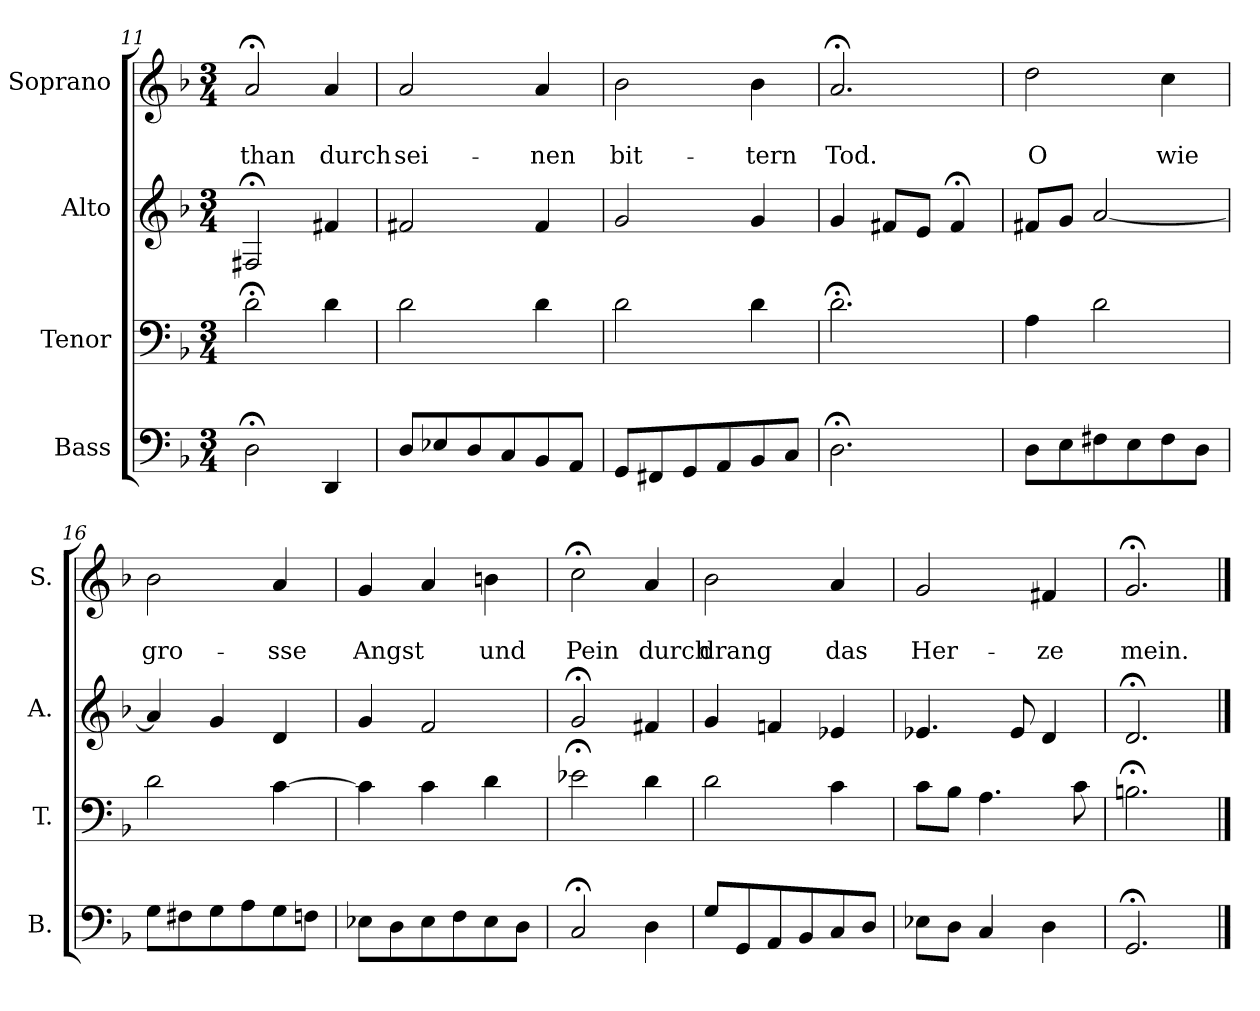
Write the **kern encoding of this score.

**kern	**kern	**kern	**kern	**text	**text
*part4	*part3	*part2	*part1	*part1	*part1
*staff4	*staff3	*staff2	*staff1	*staff1	*staff1
*I"Bass	*I"Tenor	*I"Alto	*I"Soprano	*	*
*I'B.	*I'T.	*I'A.	*I'S.	*	*
*clefF4	*clefF4	*clefG2	*clefG2	*	*
*k[b-]	*k[b-]	*k[b-]	*k[b-]	*	*
*F:	*F:	*F:	*d:	*	*
*M3/4	*M3/4	*M3/4	*M3/4	*	*
=11	=11	=11	=11	=11	=11
2D;<\	2d;<\	2F#X;</	2a;</	.	-than
4DD/	4d\	4f#X/	4a/	.	durch
=12	=12	=12	=12	=12	=12
8D/L	2d\	2f#X/	2a/	.	sei-
8E-X/	.	.	.	.	.
8D/	.	.	.	.	.
8C/	.	.	.	.	.
8BB-/	4d\	4f#/	4a/	.	-nen
8AA/J	.	.	.	.	.
=13	=13	=13	=13	=13	=13
8GG/L	2d\	2g/	2b-\	.	bit-
8FF#X/	.	.	.	.	.
8GG/	.	.	.	.	.
8AA/	.	.	.	.	.
8BB-/	4d\	4g/	4b-\	.	-tern
8C/J	.	.	.	.	.
=14	=14	=14	=14	=14	=14
2.D;<\	2.d;<\	4g/	2.a;</	.	Tod.
.	.	8f#X/L	.	.	.
.	.	8e/J	.	.	.
.	.	4f#;</	.	.	.
!!LO:PB:g=z
=15	=15	=15	=15	=15	=15
8D\L	4A\	8f#X/L	2dd\	.	O
8E\	.	8g/J	.	.	.
8F#X\	2d\	[2a/	.	.	.
8E\	.	.	.	.	.
8F#\	.	.	4cc\	.	wie
8D\J	.	.	.	.	.
=16	=16	=16	=16	=16	=16
8G\L	2d\	4a/]	2b-\	.	gro-
8F#X\	.	.	.	.	.
8G\	.	4g/	.	.	.
8A\	.	.	.	.	.
8G\	[4c\	4d/	4a/	.	-sse
8Fn\J	.	.	.	.	.
=17	=17	=17	=17	=17	=17
8E-X\L	4c\]	4g/	4g/	.	Angst
8D\	.	.	.	.	.
8E-\	4c\	2f/	4a/	.	.
8F\	.	.	.	.	.
8E-\	4d\	.	4bn\	.	und
8D\J	.	.	.	.	.
=18	=18	=18	=18	=18	=18
2C;</	2e-X;<\	2g;</	2cc;<\	.	Pein
4D\	4d\	4f#X/	4a/	.	durch
=19	=19	=19	=19	=19	=19
8G/L	2d\	4g/	2b-\	.	drang
8GG/	.	.	.	.	.
8AA/	.	4fn/	.	.	.
8BB-/	.	.	.	.	.
8C/	4c\	4e-X/	4a/	.	das
8D/J	.	.	.	.	.
=20	=20	=20	=20	=20	=20
8E-X\L	8c\L	4.e-X/	2g/	.	Her-
8D\J	8B-\J	.	.	.	.
4C/	4.A\	.	.	.	.
.	.	8e-/	.	.	.
4D\	.	4d/	4f#X/	.	-ze
.	8c\	.	.	.	.
=21	=21	=21	=21	=21	=21
2.GG;</	2.Bn;<\	2.d;</	2.g;</	.	mein.
==	==	==	==	==	==
*-	*-	*-	*-	*-	*-
